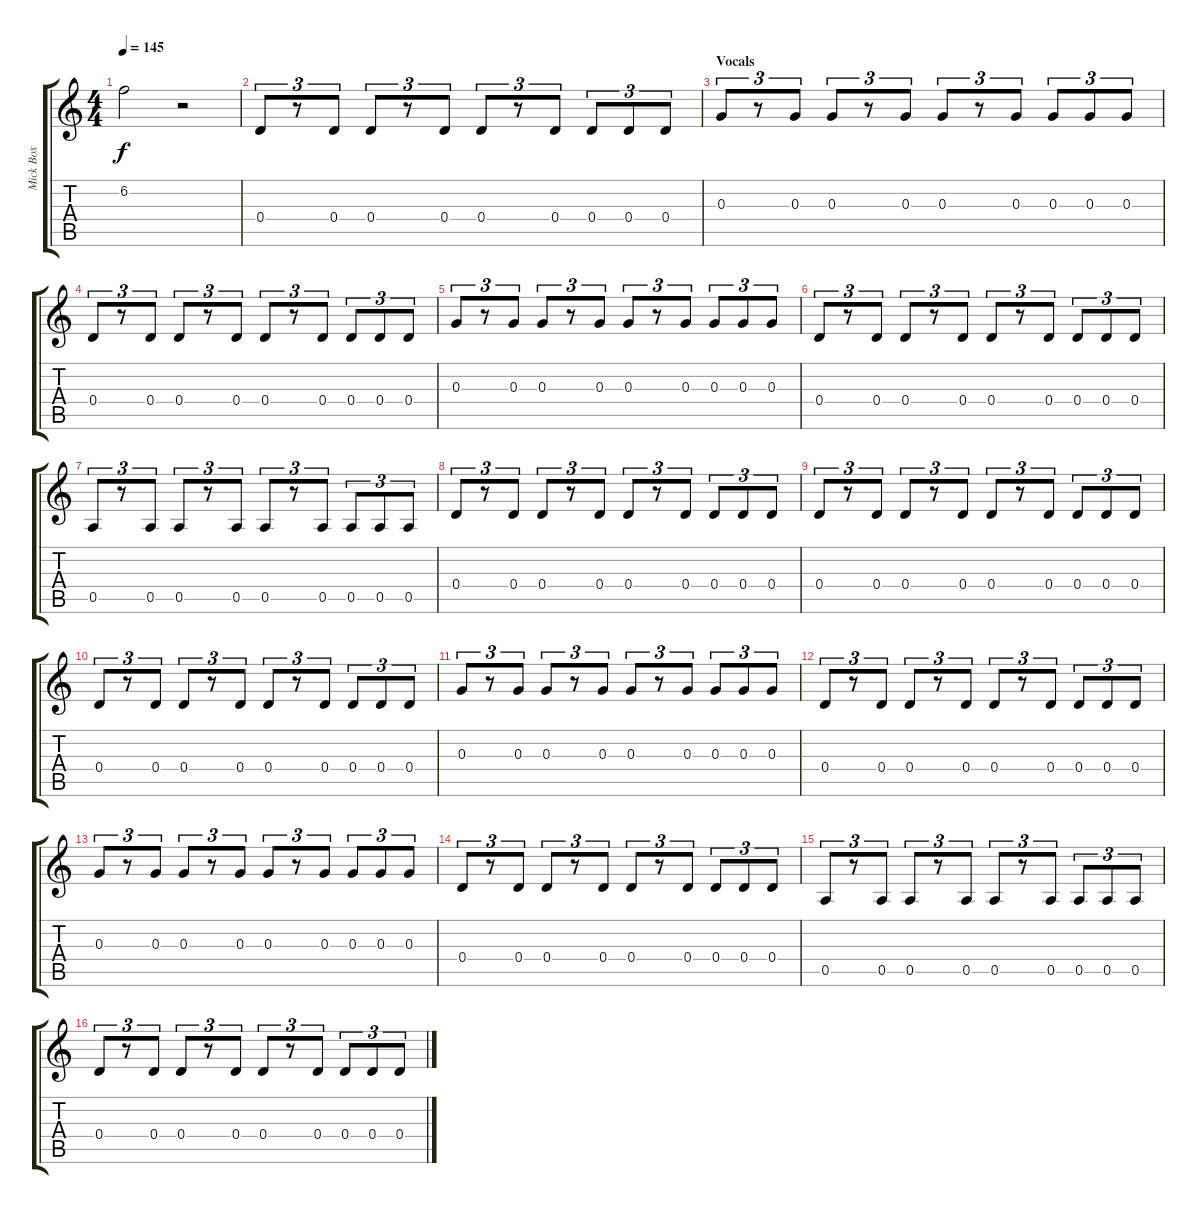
\track ("Mick Box" "Mick Box") {instrument overdrivenguitar}
\staff {score tabs}
\tuning (E4 B3 G3 D3 A2 E2) {hide}
\ts (4 4)
\tempo 145
\clef g2
\ks c
6.2{t}.2{dy f} r.2 |
0.4.8{tu (3 2)} r.8{tu (3 2)} 0.4.8{tu (3 2)} 0.4.8{tu (3 2)} r.8{tu (3 2)} 0.4.8{tu (3 2)} 0.4.8{tu (3 2)} r.8{tu (3 2)} 0.4.8{tu (3 2)} 0.4.8{tu (3 2)} 0.4.8{tu (3 2)} 0.4.8{tu (3 2)} |
\section ("" "Vocals")
0.3.8{tu (3 2)} r.8{tu (3 2)} 0.3.8{tu (3 2)} 0.3.8{tu (3 2)} r.8{tu (3 2)} 0.3.8{tu (3 2)} 0.3.8{tu (3 2)} r.8{tu (3 2)} 0.3.8{tu (3 2)} 0.3.8{tu (3 2)} 0.3.8{tu (3 2)} 0.3.8{tu (3 2)} |
0.4.8{tu (3 2)} r.8{tu (3 2)} 0.4.8{tu (3 2)} 0.4.8{tu (3 2)} r.8{tu (3 2)} 0.4.8{tu (3 2)} 0.4.8{tu (3 2)} r.8{tu (3 2)} 0.4.8{tu (3 2)} 0.4.8{tu (3 2)} 0.4.8{tu (3 2)} 0.4.8{tu (3 2)} |
0.3.8{tu (3 2)} r.8{tu (3 2)} 0.3.8{tu (3 2)} 0.3.8{tu (3 2)} r.8{tu (3 2)} 0.3.8{tu (3 2)} 0.3.8{tu (3 2)} r.8{tu (3 2)} 0.3.8{tu (3 2)} 0.3.8{tu (3 2)} 0.3.8{tu (3 2)} 0.3.8{tu (3 2)} |
0.4.8{tu (3 2)} r.8{tu (3 2)} 0.4.8{tu (3 2)} 0.4.8{tu (3 2)} r.8{tu (3 2)} 0.4.8{tu (3 2)} 0.4.8{tu (3 2)} r.8{tu (3 2)} 0.4.8{tu (3 2)} 0.4.8{tu (3 2)} 0.4.8{tu (3 2)} 0.4.8{tu (3 2)} |
0.5.8{tu (3 2)} r.8{tu (3 2)} 0.5.8{tu (3 2)} 0.5.8{tu (3 2)} r.8{tu (3 2)} 0.5.8{tu (3 2)} 0.5.8{tu (3 2)} r.8{tu (3 2)} 0.5.8{tu (3 2)} 0.5.8{tu (3 2)} 0.5.8{tu (3 2)} 0.5.8{tu (3 2)} |
0.4.8{tu (3 2)} r.8{tu (3 2)} 0.4.8{tu (3 2)} 0.4.8{tu (3 2)} r.8{tu (3 2)} 0.4.8{tu (3 2)} 0.4.8{tu (3 2)} r.8{tu (3 2)} 0.4.8{tu (3 2)} 0.4.8{tu (3 2)} 0.4.8{tu (3 2)} 0.4.8{tu (3 2)} |
0.4.8{tu (3 2)} r.8{tu (3 2)} 0.4.8{tu (3 2)} 0.4.8{tu (3 2)} r.8{tu (3 2)} 0.4.8{tu (3 2)} 0.4.8{tu (3 2)} r.8{tu (3 2)} 0.4.8{tu (3 2)} 0.4.8{tu (3 2)} 0.4.8{tu (3 2)} 0.4.8{tu (3 2)} |
0.4.8{tu (3 2)} r.8{tu (3 2)} 0.4.8{tu (3 2)} 0.4.8{tu (3 2)} r.8{tu (3 2)} 0.4.8{tu (3 2)} 0.4.8{tu (3 2)} r.8{tu (3 2)} 0.4.8{tu (3 2)} 0.4.8{tu (3 2)} 0.4.8{tu (3 2)} 0.4.8{tu (3 2)} |
0.3.8{tu (3 2)} r.8{tu (3 2)} 0.3.8{tu (3 2)} 0.3.8{tu (3 2)} r.8{tu (3 2)} 0.3.8{tu (3 2)} 0.3.8{tu (3 2)} r.8{tu (3 2)} 0.3.8{tu (3 2)} 0.3.8{tu (3 2)} 0.3.8{tu (3 2)} 0.3.8{tu (3 2)} |
0.4.8{tu (3 2)} r.8{tu (3 2)} 0.4.8{tu (3 2)} 0.4.8{tu (3 2)} r.8{tu (3 2)} 0.4.8{tu (3 2)} 0.4.8{tu (3 2)} r.8{tu (3 2)} 0.4.8{tu (3 2)} 0.4.8{tu (3 2)} 0.4.8{tu (3 2)} 0.4.8{tu (3 2)} |
0.3.8{tu (3 2)} r.8{tu (3 2)} 0.3.8{tu (3 2)} 0.3.8{tu (3 2)} r.8{tu (3 2)} 0.3.8{tu (3 2)} 0.3.8{tu (3 2)} r.8{tu (3 2)} 0.3.8{tu (3 2)} 0.3.8{tu (3 2)} 0.3.8{tu (3 2)} 0.3.8{tu (3 2)} |
0.4.8{tu (3 2)} r.8{tu (3 2)} 0.4.8{tu (3 2)} 0.4.8{tu (3 2)} r.8{tu (3 2)} 0.4.8{tu (3 2)} 0.4.8{tu (3 2)} r.8{tu (3 2)} 0.4.8{tu (3 2)} 0.4.8{tu (3 2)} 0.4.8{tu (3 2)} 0.4.8{tu (3 2)} |
0.5.8{tu (3 2)} r.8{tu (3 2)} 0.5.8{tu (3 2)} 0.5.8{tu (3 2)} r.8{tu (3 2)} 0.5.8{tu (3 2)} 0.5.8{tu (3 2)} r.8{tu (3 2)} 0.5.8{tu (3 2)} 0.5.8{tu (3 2)} 0.5.8{tu (3 2)} 0.5.8{tu (3 2)} |
0.4.8{tu (3 2)} r.8{tu (3 2)} 0.4.8{tu (3 2)} 0.4.8{tu (3 2)} r.8{tu (3 2)} 0.4.8{tu (3 2)} 0.4.8{tu (3 2)} r.8{tu (3 2)} 0.4.8{tu (3 2)} 0.4.8{tu (3 2)} 0.4.8{tu (3 2)} 0.4.8{tu (3 2)}
